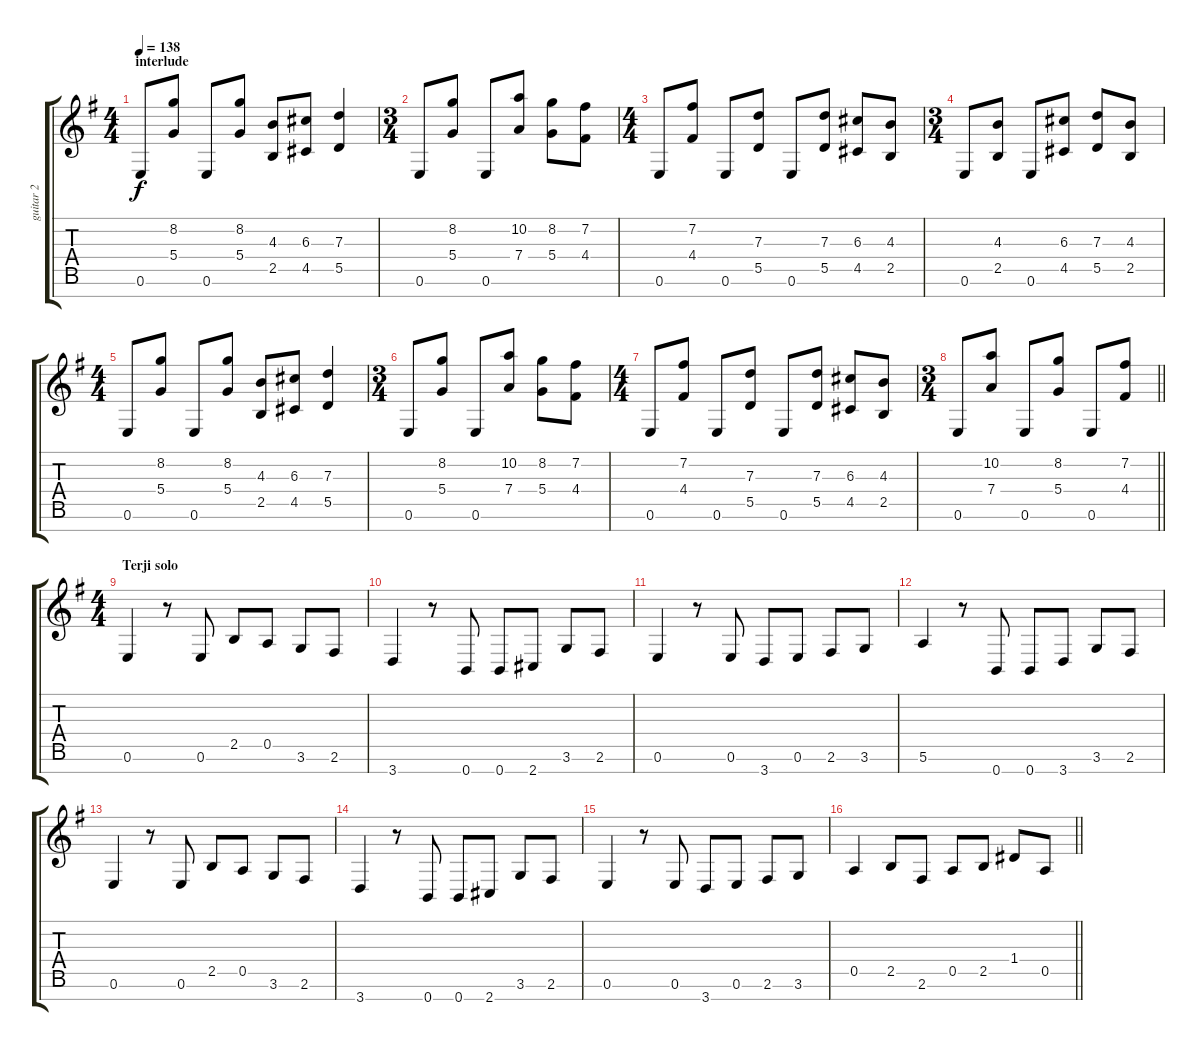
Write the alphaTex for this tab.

\track ("guitar 2" "guitar 2") {instrument distortionguitar}
\staff {score tabs}
\tuning (E4 B3 G3 D3 A2 E2 B1) {hide}
\ts (4 4)
\section ("" "interlude")
\tempo 138
\clef g2
\ks eminor
0.6.8{dy f volume 11} (8.2 5.4).8 0.6.8 (8.2 5.4).8 (4.3 2.5).8 (6.3 4.5).8 (7.3 5.5).4 |
\ts (3 4)
0.6.8 (8.2 5.4).8 0.6.8 (10.2 7.4).8 (8.2 5.4).8 (7.2 4.4).8 |
\ts (4 4)
0.6.8 (7.2 4.4).8 0.6.8 (7.3 5.5).8 0.6.8 (7.3 5.5).8 (6.3 4.5).8 (4.3 2.5).8 |
\ts (3 4)
0.6.8 (4.3 2.5).8 0.6.8 (6.3 4.5).8 (7.3 5.5).8 (4.3 2.5).8 |
\ts (4 4)
0.6.8 (8.2 5.4).8 0.6.8 (8.2 5.4).8 (4.3 2.5).8 (6.3 4.5).8 (7.3 5.5).4 |
\ts (3 4)
0.6.8 (8.2 5.4).8 0.6.8 (10.2 7.4).8 (8.2 5.4).8 (7.2 4.4).8 |
\ts (4 4)
0.6.8 (7.2 4.4).8 0.6.8 (7.3 5.5).8 0.6.8 (7.3 5.5).8 (6.3 4.5).8 (4.3 2.5).8 |
\ts (3 4)
\barLineRight lightlight
0.6.8 (10.2 7.4).8 0.6.8 (8.2 5.4).8 0.6.8 (7.2 4.4).8 |
\ts (4 4)
\section ("" "Terji solo")
0.6.4 r.8 0.6.8 2.5.8 0.5.8 3.6.8 2.6.8 |
3.7.4 r.8 0.7.8 0.7.8 2.7.8 3.6.8 2.6.8 |
0.6.4 r.8 0.6.8 3.7.8 0.6.8 2.6.8 3.6.8 |
5.6.4 r.8 0.7.8 0.7.8 3.7.8 3.6.8 2.6.8 |
0.6.4 r.8 0.6.8 2.5.8 0.5.8 3.6.8 2.6.8 |
3.7.4 r.8 0.7.8 0.7.8 2.7.8 3.6.8 2.6.8 |
0.6.4 r.8 0.6.8 3.7.8 0.6.8 2.6.8 3.6.8 |
\barLineRight lightlight
0.5.4{volume 13} 2.5.8 2.6.8 0.5.8 2.5.8 1.4.8 0.5.8
